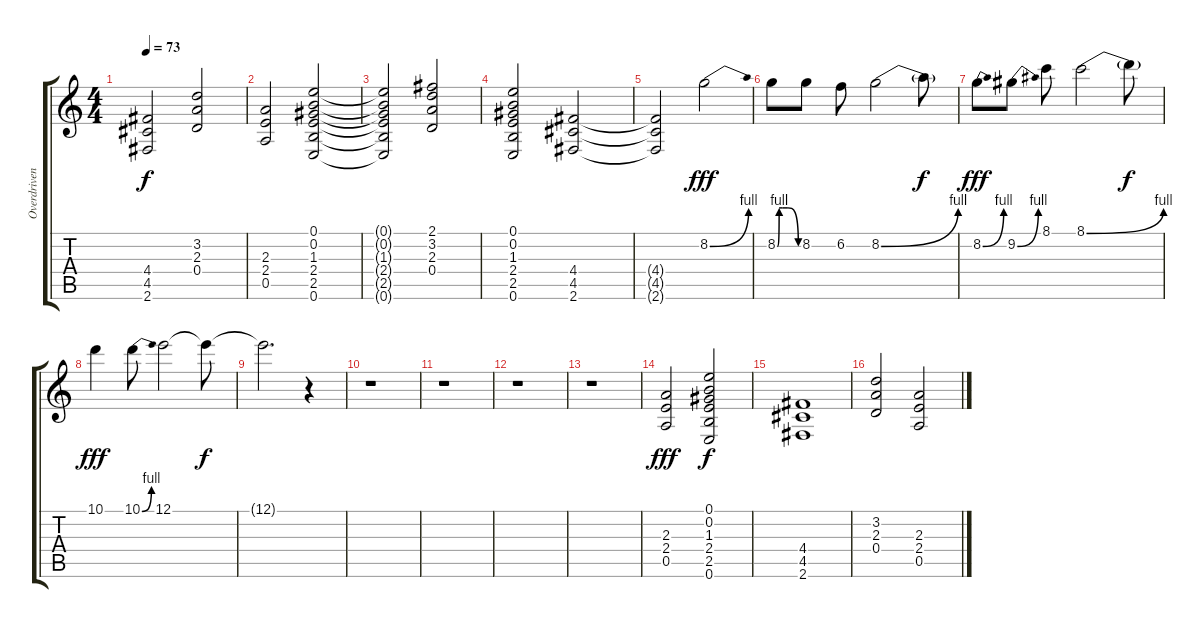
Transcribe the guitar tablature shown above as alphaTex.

\track ("Overdriven Guitar 1" "Overdriven") {instrument overdrivenguitar}
\staff {score tabs}
\tuning (E4 B3 G3 D3 A2 E2) {hide}
\ts (4 4)
\tempo 73
\clef g2
\ks c
(4.4{t} 4.5{t} 2.6{t}).2{dy f} (3.2 2.3 0.4).2 |
(2.3 2.4 0.5).2 (0.1 0.2 1.3 2.4 2.5 0.6).2 |
(0.1{t} 0.2{t} 1.3{t} 2.4{t} 2.5{t} 0.6{t}).2 (2.1 3.2 2.3 0.4).2 |
(0.1 0.2 1.3 2.4 2.5 0.6).2 (4.4 4.5 2.6).2 |
(4.4{t} 4.5{t} 2.6{t}).2 8.2{be (bend 0 0 60 4)}.2{dy fff} |
8.2{be (custom 0 0 5 4 15 4 30 4 60 0)}.8 8.2.8 6.2.8 8.2{be (bend 0 0 60 4)}.2 8.2{t}.8{dy f} |
8.2{be (bend 0 0 60 4)}.8{dy fff} 9.2{be (bend 0 0 60 4)}.8 8.1.8 8.1{be (bend 0 0 60 4)}.2 8.1{t}.8{dy f} |
10.1.4{dy fff} 10.1{be (bend 0 0 60 4)}.8 12.1.2 12.1{t}.8{dy f} |
12.1{t}.2{d} r.4 |
r.1 |
r.1 |
r.1 |
r.1 |
(2.3 2.4 0.5).2{dy fff} (0.1 0.2 1.3 2.4 2.5 0.6).2{dy f} |
(4.4 4.5 2.6).1 |
(3.2 2.3 0.4).2 (2.3 2.4 0.5).2
